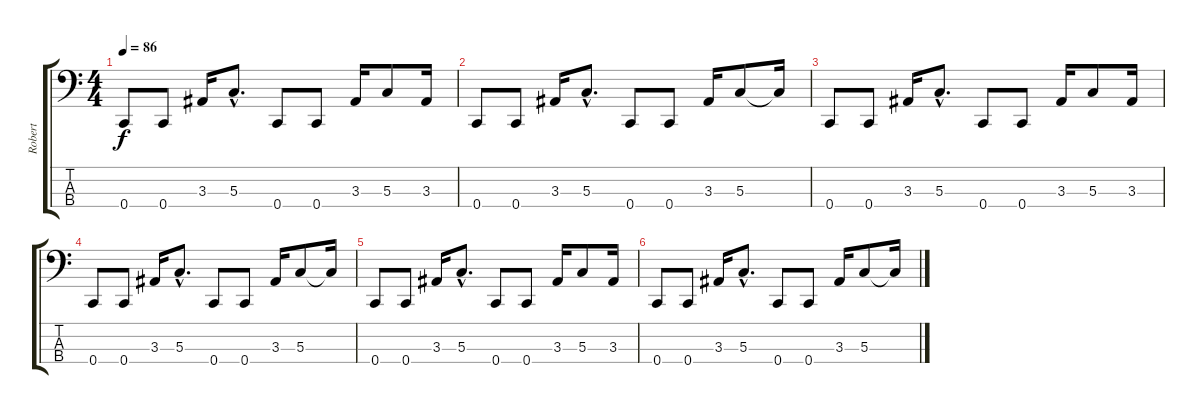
\track ("Robert" "Robert") {instrument electricbassfinger}
\staff {score tabs}
\tuning (F2 C2 G1 C1) {hide}
\ts (4 4)
\tempo 86
\clef f4
\ks c
0.4.8{dy f} 0.4.8 3.3.16 5.3{hac}.8{d} 0.4.8 0.4.8 3.3.16 5.3.8 3.3.16 |
0.4.8 0.4.8 3.3.16 5.3{hac}.8{d} 0.4.8 0.4.8 3.3.16 5.3.8 5.3{t}.16 |
0.4.8{volume 6} 0.4.8 3.3.16 5.3{hac}.8{d} 0.4.8 0.4.8 3.3.16 5.3.8 3.3.16 |
0.4.8 0.4.8 3.3.16 5.3{hac}.8{d} 0.4.8{volume 0} 0.4.8 3.3.16 5.3.8 5.3{t}.16 |
0.4.8 0.4.8 3.3.16 5.3{hac}.8{d} 0.4.8 0.4.8 3.3.16 5.3.8 3.3.16 |
0.4.8 0.4.8 3.3.16 5.3{hac}.8{d} 0.4.8 0.4.8 3.3.16 5.3.8 5.3{t}.16
